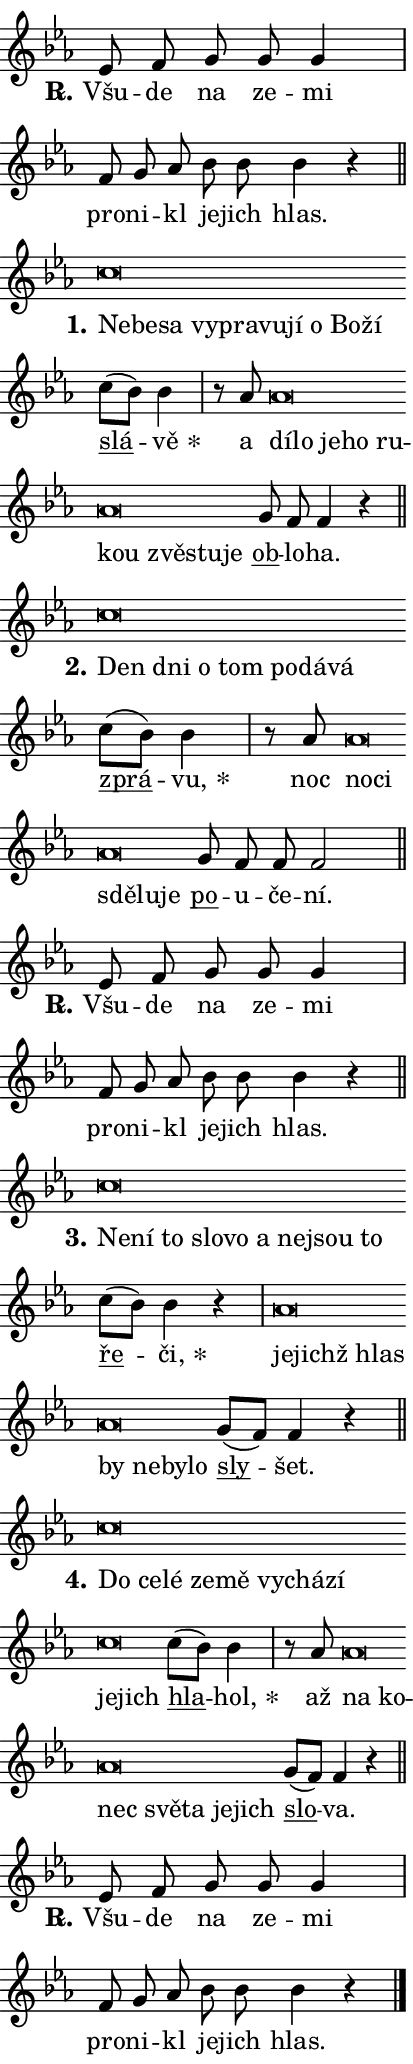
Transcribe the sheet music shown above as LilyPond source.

\version "2.24.0"
\header { tagline = "" }
\paper {
  indent = 0\cm
  top-margin = 0\cm
  right-margin = 0.13\cm % to fit lyric hyphens
  bottom-margin = 0\cm
  left-margin = 0\cm
  paper-width = 7\cm
  page-breaking = #ly:one-page-breaking
  system-system-spacing.basic-distance = #11
  score-system-spacing.basic-distance = #11
  ragged-last = ##f
}


%% Author: Thomas Morley
%% https://lists.gnu.org/archive/html/lilypond-user/2020-05/msg00002.html
#(define (line-position grob)
"Returns position of @var[grob} in current system:
   @code{'start}, if at first time-step
   @code{'end}, if at last time-step
   @code{'middle} otherwise
"
  (let* ((col (ly:item-get-column grob))
         (ln (ly:grob-object col 'left-neighbor))
         (rn (ly:grob-object col 'right-neighbor))
         (col-to-check-left (if (ly:grob? ln) ln col))
         (col-to-check-right (if (ly:grob? rn) rn col))
         (break-dir-left
           (and
             (ly:grob-property col-to-check-left 'non-musical #f)
             (ly:item-break-dir col-to-check-left)))
         (break-dir-right
           (and
             (ly:grob-property col-to-check-right 'non-musical #f)
             (ly:item-break-dir col-to-check-right))))
        (cond ((eqv? 1 break-dir-left) 'start)
              ((eqv? -1 break-dir-right) 'end)
              (else 'middle))))

#(define (tranparent-at-line-position vctor)
  (lambda (grob)
  "Relying on @code{line-position} select the relevant enry from @var{vctor}.
Used to determine transparency,"
    (case (line-position grob)
      ((end) (not (vector-ref vctor 0)))
      ((middle) (not (vector-ref vctor 1)))
      ((start) (not (vector-ref vctor 2))))))

noteHeadBreakVisibility =
#(define-music-function (break-visibility)(vector?)
"Makes @code{NoteHead}s transparent relying on @var{break-visibility}"
#{
  \override NoteHead.transparent =
    #(tranparent-at-line-position break-visibility)
#})

#(define delete-ledgers-for-transparent-note-heads
  (lambda (grob)
    "Reads whether a @code{NoteHead} is transparent.
If so this @code{NoteHead} is removed from @code{'note-heads} from
@var{grob}, which is supposed to be @code{LedgerLineSpanner}.
As a result ledgers are not printed for this @code{NoteHead}"
    (let* ((nhds-array (ly:grob-object grob 'note-heads))
           (nhds-list
             (if (ly:grob-array? nhds-array)
                 (ly:grob-array->list nhds-array)
                 '()))
           ;; Relies on the transparent-property being done before
           ;; Staff.LedgerLineSpanner.after-line-breaking is executed.
           ;; This is fragile ...
           (to-keep
             (remove
               (lambda (nhd)
                 (ly:grob-property nhd 'transparent #f))
               nhds-list)))
      ;; TODO find a better method to iterate over grob-arrays, similiar
      ;; to filter/remove etc for lists
      ;; For now rebuilt from scratch
      (set! (ly:grob-object grob 'note-heads)  '())
      (for-each
        (lambda (nhd)
          (ly:pointer-group-interface::add-grob grob 'note-heads nhd))
        to-keep))))

squashNotes = {
  \override NoteHead.X-extent = #'(-0.2 . 0.2)
  \override NoteHead.Y-extent = #'(-0.75 . 0)
  \override NoteHead.stencil =
    #(lambda (grob)
       (let ((pos (ly:grob-property grob 'staff-position)))
         (begin
           (if (< pos -7) (display "ERROR: Lower brevis then expected\n") (display "OK: Expected brevis position\n"))
           (if (<= pos -6) ly:text-interface::print ly:note-head::print))))
}
unSquashNotes = {
  \revert NoteHead.X-extent
  \revert NoteHead.Y-extent
  \revert NoteHead.stencil
}

hideNotes = \noteHeadBreakVisibility #begin-of-line-visible
unHideNotes = \noteHeadBreakVisibility #all-visible

% work-around for resetting accidentals
% https://lilypond.org/doc/v2.23/Documentation/notation/displaying-rhythms#unmetered-music
cadenzaMeasure = {
  \cadenzaOff
  \partial 1024 s1024
  \cadenzaOn
}

#(define-markup-command (accent layout props text) (markup?)
  "Underline accented syllable"
  (interpret-markup layout props
    #{\markup \override #'(offset . 4.3) \underline { #text }#}))

responsum = \markup \concat {
  "R" \hspace #-1.05 \path #0.1 #'((moveto 0 0.07) (lineto 0.9 0.8)) \hspace #0.05 "."
}

spaceSize = #0.6828661417322834 % exact space size for TeX Gyre Schola

\layout {
  \context {
    \Staff
    \remove "Time_signature_engraver"
    \override LedgerLineSpanner.after-line-breaking = #delete-ledgers-for-transparent-note-heads
  }
  \context {
    \Lyrics {
      \override LyricSpace.minimum-distance = \spaceSize
      \override LyricText.font-name = #"TeX Gyre Schola"
      \override LyricText.font-size = 1
      \override StanzaNumber.font-name = #"TeX Gyre Schola Bold"
      \override StanzaNumber.font-size = 1
    }
  }
  \context {
    \Score 
    \override NoteHead.text =
      #(lambda (grob) 
        (let ((pos (ly:grob-property grob 'staff-position)))
          #{\markup {
            \combine
              \halign #-0.55 \raise #(if (= pos -6) 0 0.5) \override #'(thickness . 2) \draw-line #'(3.2 . 0)
              \musicglyph "noteheads.sM1"
          }#}))
  }
}

% magnetic-lyrics.ily
%
%   written by
%     Jean Abou Samra <jean@abou-samra.fr>
%     Werner Lemberg <wl@gnu.org>
%
%   adapted by
%     Jiri Hon <jiri.hon@gmail.com>
%
% Version 2022-Apr-15

% https://www.mail-archive.com/lilypond-user@gnu.org/msg149350.html

#(define (Left_hyphen_pointer_engraver context)
   "Collect syllable-hyphen-syllable occurrences in lyrics and store
them in properties.  This engraver only looks to the left.  For
example, if the lyrics input is @code{foo -- bar}, it does the
following.

@itemize @bullet
@item
Set the @code{text} property of the @code{LyricHyphen} grob between
@q{foo} and @q{bar} to @code{foo}.

@item
Set the @code{left-hyphen} property of the @code{LyricText} grob with
text @q{foo} to the @code{LyricHyphen} grob between @q{foo} and
@q{bar}.
@end itemize

Use this auxiliary engraver in combination with the
@code{lyric-@/text::@/apply-@/magnetic-@/offset!} hook."
   (let ((hyphen #f)
         (text #f))
     (make-engraver
      (acknowledgers
       ((lyric-syllable-interface engraver grob source-engraver)
        (set! text grob)))
      (end-acknowledgers
       ((lyric-hyphen-interface engraver grob source-engraver)
        ;(when (not (grob::has-interface grob 'lyric-space-interface))
          (set! hyphen grob)));)
      ((stop-translation-timestep engraver)
       (when (and text hyphen)
         (ly:grob-set-object! text 'left-hyphen hyphen))
       (set! text #f)
       (set! hyphen #f)))))

#(define (lyric-text::apply-magnetic-offset! grob)
   "If the space between two syllables is less than the value in
property @code{LyricText@/.details@/.squash-threshold}, move the right
syllable to the left so that it gets concatenated with the left
syllable.

Use this function as a hook for
@code{LyricText@/.after-@/line-@/breaking} if the
@code{Left_@/hyphen_@/pointer_@/engraver} is active."
   (let ((hyphen (ly:grob-object grob 'left-hyphen #f)))
     (when hyphen
       (let ((left-text (ly:spanner-bound hyphen LEFT)))
         (when (grob::has-interface left-text 'lyric-syllable-interface)
           (let* ((common (ly:grob-common-refpoint grob left-text X))
                  (this-x-ext (ly:grob-extent grob common X))
                  (left-x-ext
                   (begin
                     ;; Trigger magnetism for left-text.
                     (ly:grob-property left-text 'after-line-breaking)
                     (ly:grob-extent left-text common X)))
                  ;; `delta` is the gap width between two syllables.
                  (delta (- (interval-start this-x-ext)
                            (interval-end left-x-ext)))
                  (details (ly:grob-property grob 'details))
                  (threshold (assoc-get 'squash-threshold details 0.2)))
             (when (< delta threshold)
               (let* (;; We have to manipulate the input text so that
                      ;; ligatures crossing syllable boundaries are not
                      ;; disabled.  For languages based on the Latin
                      ;; script this is essentially a beautification.
                      ;; However, for non-Western scripts it can be a
                      ;; necessity.
                      (lt (ly:grob-property left-text 'text))
                      (rt (ly:grob-property grob 'text))
                      (is-space (grob::has-interface hyphen 'lyric-space-interface))
                      (space (if is-space " " ""))
                      (extra-delta (if is-space spaceSize 0))
                      ;; Append new syllable.
                      (ltrt-space (if (and (string? lt) (string? rt))
                                (string-append lt space rt)
                                (make-concat-markup (list lt space rt))))
                      ;; Right-align `ltrt` to the right side.
                      (ltrt-space-markup (grob-interpret-markup
                               grob
                               (make-translate-markup
                                (cons (interval-length this-x-ext) 0)
                                (make-right-align-markup ltrt-space)))))
                 (begin
                   ;; Don't print `left-text`.
                   (ly:grob-set-property! left-text 'stencil #f)
                   ;; Set text and stencil (which holds all collected
                   ;; syllables so far) and shift it to the left.
                   (ly:grob-set-property! grob 'text ltrt-space)
                   (ly:grob-set-property! grob 'stencil ltrt-space-markup)
                   (ly:grob-translate-axis! grob (- (- delta extra-delta)) X))))))))))


#(define (lyric-hyphen::displace-bounds-first grob)
   ;; Make very sure this callback isn't triggered too early.
   (let ((left (ly:spanner-bound grob LEFT))
         (right (ly:spanner-bound grob RIGHT)))
     (ly:grob-property left 'after-line-breaking)
     (ly:grob-property right 'after-line-breaking)
     (ly:lyric-hyphen::print grob)))

squashThreshold = #0.4

\layout {
  \context {
    \Lyrics
    \consists #Left_hyphen_pointer_engraver
    \override LyricText.after-line-breaking =
      #lyric-text::apply-magnetic-offset!
    \override LyricHyphen.stencil = #lyric-hyphen::displace-bounds-first
    \override LyricText.details.squash-threshold = \squashThreshold
    \override LyricHyphen.minimum-distance = 0
    \override LyricHyphen.minimum-length = \squashThreshold
  }
}

squashText = \override LyricText.details.squash-threshold = 9999
unSquashText = \override LyricText.details.squash-threshold = \squashThreshold

leftText = \override LyricText.self-alignment-X = #LEFT
unLeftText = \revert LyricText.self-alignment-X

starOffset = #(lambda (grob) 
                (let ((x_offset (ly:self-alignment-interface::aligned-on-x-parent grob)))
                  (if (= x_offset 0) 0 (+ x_offset 1.2))))

star = #(define-music-function (syllable)(string?)
"Append star separator at the end of a syllable"
#{
  \once \override LyricText.X-offset = #starOffset
  \lyricmode { \markup {
    #syllable
    \override #'((font-name . "TeX Gyre Schola Bold")) \hspace #0.2 \lower #0.65 \larger "*"
  } }
#})

starAccent = #(define-music-function (syllable)(string?)
"Append star separator at the end of a syllable and make accent"
#{
  \once \override LyricText.X-offset = #starOffset
  \lyricmode { \markup {
    \accent #syllable
    \override #'((font-name . "TeX Gyre Schola Bold")) \hspace #0.2 \lower #0.65 \larger "*"
  } }
#})

breath = #(define-music-function (syllable)(string?)
"Append breathing indicator at the end of a syllable"
#{
  \lyricmode { \markup { #syllable "+" } }
#})

optionalBreath = #(define-music-function (syllable)(string?)
"Append optional breathing indicator at the end of a syllable"
#{
  \lyricmode { \markup { #syllable "(+)" } }
#})


\score {
    <<
        \new Voice = "melody" { \cadenzaOn \key es \major \relative { es'8 f g g g4 \cadenzaMeasure \bar "|" f8 g as bes bes bes4 r \cadenzaMeasure \bar "||" \break } }
        \new Lyrics \lyricsto "melody" { \lyricmode { \set stanza = \responsum
Všu -- de na ze -- mi pro -- ni -- kl je -- jich hlas. } }
    >>
    \layout {}
}

\score {
    <<
        \new Voice = "melody" { \cadenzaOn \key es \major \relative { \squashNotes c''\breve*1/16 \hideNotes \breve*1/16 \bar "" \breve*1/16 \bar "" \breve*1/16 \bar "" \breve*1/16 \bar "" \breve*1/16 \bar "" \breve*1/16 \bar "" \breve*1/16 \bar "" \breve*1/16 \breve*1/16 \bar "" \unHideNotes \unSquashNotes \bar "" c8[( bes)] bes4 \cadenzaMeasure \bar "|" r8 as8 \squashNotes as\breve*1/16 \hideNotes \breve*1/16 \bar "" \breve*1/16 \bar "" \breve*1/16 \bar "" \breve*1/16 \bar "" \breve*1/16 \bar "" \breve*1/16 \bar "" \breve*1/16 \breve*1/16 \bar "" \unHideNotes \unSquashNotes \bar "" g8 f f4 r \cadenzaMeasure \bar "||" \break } }
        \new Lyrics \lyricsto "melody" { \lyricmode { \set stanza = "1."
\leftText Ne -- \squashText be -- sa vy -- pra -- vu -- jí o Bo -- ží \unLeftText \unSquashText \markup \accent slá -- \star vě a \leftText dí -- \squashText lo je -- ho ru -- kou zvě -- stu -- je \unLeftText \unSquashText \markup \accent ob -- lo -- ha. } }
    >>
    \layout {}
}

\score {
    <<
        \new Voice = "melody" { \cadenzaOn \key es \major \relative { \squashNotes c''\breve*1/16 \hideNotes \breve*1/16 \bar "" \breve*1/16 \bar "" \breve*1/16 \bar "" \breve*1/16 \bar "" \breve*1/16 \breve*1/16 \bar "" \unHideNotes \unSquashNotes \bar "" c8[( bes)] bes4 \cadenzaMeasure \bar "|" r8 as8 \squashNotes as\breve*1/16 \hideNotes \breve*1/16 \bar "" \breve*1/16 \bar "" \breve*1/16 \breve*1/16 \bar "" \unHideNotes \unSquashNotes \bar "" g8 f f f2 \cadenzaMeasure \bar "||" \break } }
        \new Lyrics \lyricsto "melody" { \lyricmode { \set stanza = "2."
\leftText Den \squashText dni o tom po -- dá -- vá \unLeftText \unSquashText \markup \accent zprá -- \star vu, noc \leftText no -- \squashText ci sdě -- lu -- je \unLeftText \unSquashText \markup \accent po -- u -- če -- ní. } }
    >>
    \layout {}
}

\score {
    <<
        \new Voice = "melody" { \cadenzaOn \key es \major \relative { es'8 f g g g4 \cadenzaMeasure \bar "|" f8 g as bes bes bes4 r \cadenzaMeasure \bar "||" \break } }
        \new Lyrics \lyricsto "melody" { \lyricmode { \set stanza = \responsum
Všu -- de na ze -- mi pro -- ni -- kl je -- jich hlas. } }
    >>
    \layout {}
}

\score {
    <<
        \new Voice = "melody" { \cadenzaOn \key es \major \relative { \squashNotes c''\breve*1/16 \hideNotes \breve*1/16 \bar "" \breve*1/16 \bar "" \breve*1/16 \bar "" \breve*1/16 \bar "" \breve*1/16 \bar "" \breve*1/16 \bar "" \breve*1/16 \breve*1/16 \bar "" \unHideNotes \unSquashNotes \bar "" c8[( bes)] bes4 r \cadenzaMeasure \bar "|" \squashNotes as\breve*1/16 \hideNotes \breve*1/16 \bar "" \breve*1/16 \bar "" \breve*1/16 \bar "" \breve*1/16 \bar "" \breve*1/16 \breve*1/16 \bar "" \unHideNotes \unSquashNotes \bar "" g8[( f)] f4 r \cadenzaMeasure \bar "||" \break } }
        \new Lyrics \lyricsto "melody" { \lyricmode { \set stanza = "3."
\leftText Ne -- \squashText ní to slo -- vo a nej -- sou to \unLeftText \unSquashText \markup \accent ře -- \star či, \leftText je -- \squashText jichž hlas by ne -- by -- lo \unLeftText \unSquashText \markup \accent sly -- šet. } }
    >>
    \layout {}
}

\score {
    <<
        \new Voice = "melody" { \cadenzaOn \key es \major \relative { \squashNotes c''\breve*1/16 \hideNotes \breve*1/16 \bar "" \breve*1/16 \bar "" \breve*1/16 \bar "" \breve*1/16 \bar "" \breve*1/16 \bar "" \breve*1/16 \bar "" \breve*1/16 \bar "" \breve*1/16 \breve*1/16 \bar "" \unHideNotes \unSquashNotes \bar "" c8[( bes)] bes4 \cadenzaMeasure \bar "|" r8 as \squashNotes as\breve*1/16 \hideNotes \breve*1/16 \bar "" \breve*1/16 \bar "" \breve*1/16 \bar "" \breve*1/16 \bar "" \breve*1/16 \breve*1/16 \bar "" \unHideNotes \unSquashNotes \bar "" g8[( f)] f4 r \cadenzaMeasure \bar "||" \break } }
        \new Lyrics \lyricsto "melody" { \lyricmode { \set stanza = "4."
\leftText Do \squashText ce -- lé ze -- mě vy -- chá -- zí je -- jich \unLeftText \unSquashText \markup \accent hla -- \star hol, až \leftText na \squashText ko -- nec svě -- ta je -- jich \unLeftText \unSquashText \markup \accent slo -- va. } }
    >>
    \layout {}
}

\score {
    <<
        \new Voice = "melody" { \cadenzaOn \key es \major \relative { es'8 f g g g4 \cadenzaMeasure \bar "|" f8 g as bes bes bes4 r \cadenzaMeasure \bar "||" \break } \bar "|." }
        \new Lyrics \lyricsto "melody" { \lyricmode { \set stanza = \responsum
Všu -- de na ze -- mi pro -- ni -- kl je -- jich hlas. } }
    >>
    \layout {}
}
